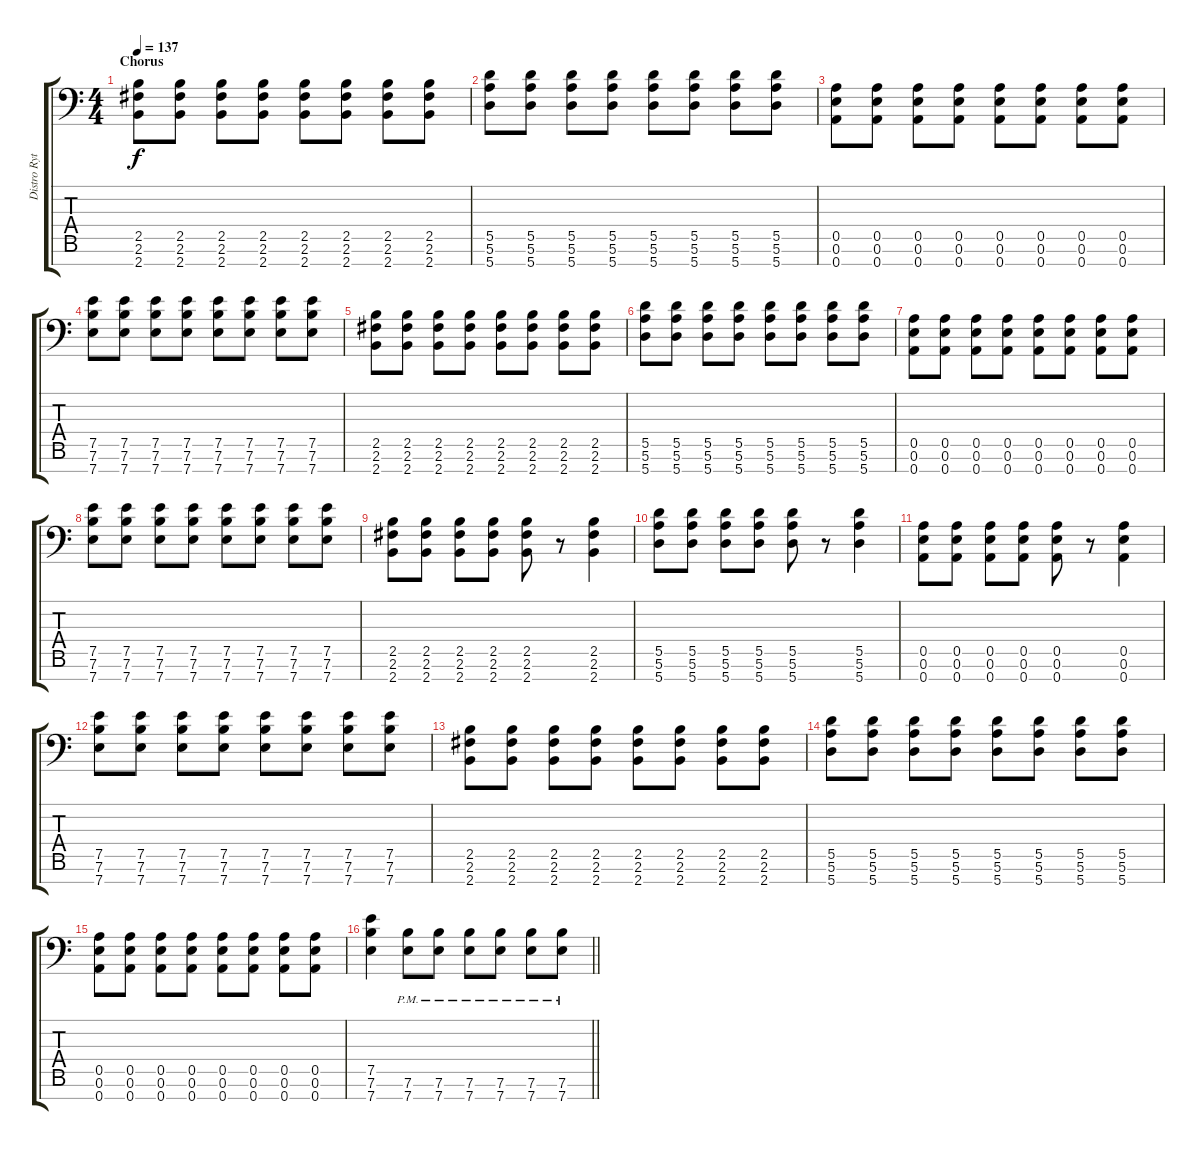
\track ("Distro Rythme" "Distro Ryt") {instrument distortionguitar}
\staff {score tabs}
\tuning (E4 B3 G3 D3 A2 E2 A1) {hide}
\ts (4 4)
\section ("" "Chorus")
\tempo 137
\clef f4
\ks c
(2.5 2.6 2.7).8{dy f} (2.5 2.6 2.7).8 (2.5 2.6 2.7).8 (2.5 2.6 2.7).8 (2.5 2.6 2.7).8 (2.5 2.6 2.7).8 (2.5 2.6 2.7).8 (2.5 2.6 2.7).8 |
(5.5 5.6 5.7).8 (5.5 5.6 5.7).8 (5.5 5.6 5.7).8 (5.5 5.6 5.7).8 (5.5 5.6 5.7).8 (5.5 5.6 5.7).8 (5.5 5.6 5.7).8 (5.5 5.6 5.7).8 |
(0.5 0.6 0.7).8 (0.5 0.6 0.7).8 (0.5 0.6 0.7).8 (0.5 0.6 0.7).8 (0.5 0.6 0.7).8 (0.5 0.6 0.7).8 (0.5 0.6 0.7).8 (0.5 0.6 0.7).8 |
(7.5 7.6 7.7).8 (7.5 7.6 7.7).8 (7.5 7.6 7.7).8 (7.5 7.6 7.7).8 (7.5 7.6 7.7).8 (7.5 7.6 7.7).8 (7.5 7.6 7.7).8 (7.5 7.6 7.7).8 |
(2.5 2.6 2.7).8 (2.5 2.6 2.7).8 (2.5 2.6 2.7).8 (2.5 2.6 2.7).8 (2.5 2.6 2.7).8 (2.5 2.6 2.7).8 (2.5 2.6 2.7).8 (2.5 2.6 2.7).8 |
(5.5 5.6 5.7).8 (5.5 5.6 5.7).8 (5.5 5.6 5.7).8 (5.5 5.6 5.7).8 (5.5 5.6 5.7).8 (5.5 5.6 5.7).8 (5.5 5.6 5.7).8 (5.5 5.6 5.7).8 |
(0.5 0.6 0.7).8 (0.5 0.6 0.7).8 (0.5 0.6 0.7).8 (0.5 0.6 0.7).8 (0.5 0.6 0.7).8 (0.5 0.6 0.7).8 (0.5 0.6 0.7).8 (0.5 0.6 0.7).8 |
(7.5 7.6 7.7).8 (7.5 7.6 7.7).8 (7.5 7.6 7.7).8 (7.5 7.6 7.7).8 (7.5 7.6 7.7).8 (7.5 7.6 7.7).8 (7.5 7.6 7.7).8 (7.5 7.6 7.7).8 |
(2.5 2.6 2.7).8 (2.5 2.6 2.7).8 (2.5 2.6 2.7).8 (2.5 2.6 2.7).8 (2.5 2.6 2.7).8 r.8 (2.5 2.6 2.7).4 |
(5.5 5.6 5.7).8 (5.5 5.6 5.7).8 (5.5 5.6 5.7).8 (5.5 5.6 5.7).8 (5.5 5.6 5.7).8 r.8 (5.5 5.6 5.7).4 |
(0.5 0.6 0.7).8 (0.5 0.6 0.7).8 (0.5 0.6 0.7).8 (0.5 0.6 0.7).8 (0.5 0.6 0.7).8 r.8 (0.5 0.6 0.7).4 |
(7.5 7.6 7.7).8 (7.5 7.6 7.7).8 (7.5 7.6 7.7).8 (7.5 7.6 7.7).8 (7.5 7.6 7.7).8 (7.5 7.6 7.7).8 (7.5 7.6 7.7).8 (7.5 7.6 7.7).8 |
(2.5 2.6 2.7).8 (2.5 2.6 2.7).8 (2.5 2.6 2.7).8 (2.5 2.6 2.7).8 (2.5 2.6 2.7).8 (2.5 2.6 2.7).8 (2.5 2.6 2.7).8 (2.5 2.6 2.7).8 |
(5.5 5.6 5.7).8 (5.5 5.6 5.7).8 (5.5 5.6 5.7).8 (5.5 5.6 5.7).8 (5.5 5.6 5.7).8 (5.5 5.6 5.7).8 (5.5 5.6 5.7).8 (5.5 5.6 5.7).8 |
(0.5 0.6 0.7).8 (0.5 0.6 0.7).8 (0.5 0.6 0.7).8 (0.5 0.6 0.7).8 (0.5 0.6 0.7).8 (0.5 0.6 0.7).8 (0.5 0.6 0.7).8 (0.5 0.6 0.7).8 |
\barLineRight lightlight
(7.5 7.6 7.7).4 (7.6{pm} 7.7{pm}).8 (7.6{pm} 7.7{pm}).8 (7.6{pm} 7.7{pm}).8 (7.6{pm} 7.7{pm}).8 (7.6{pm} 7.7{pm}).8 (7.6{pm} 7.7{pm}).8
